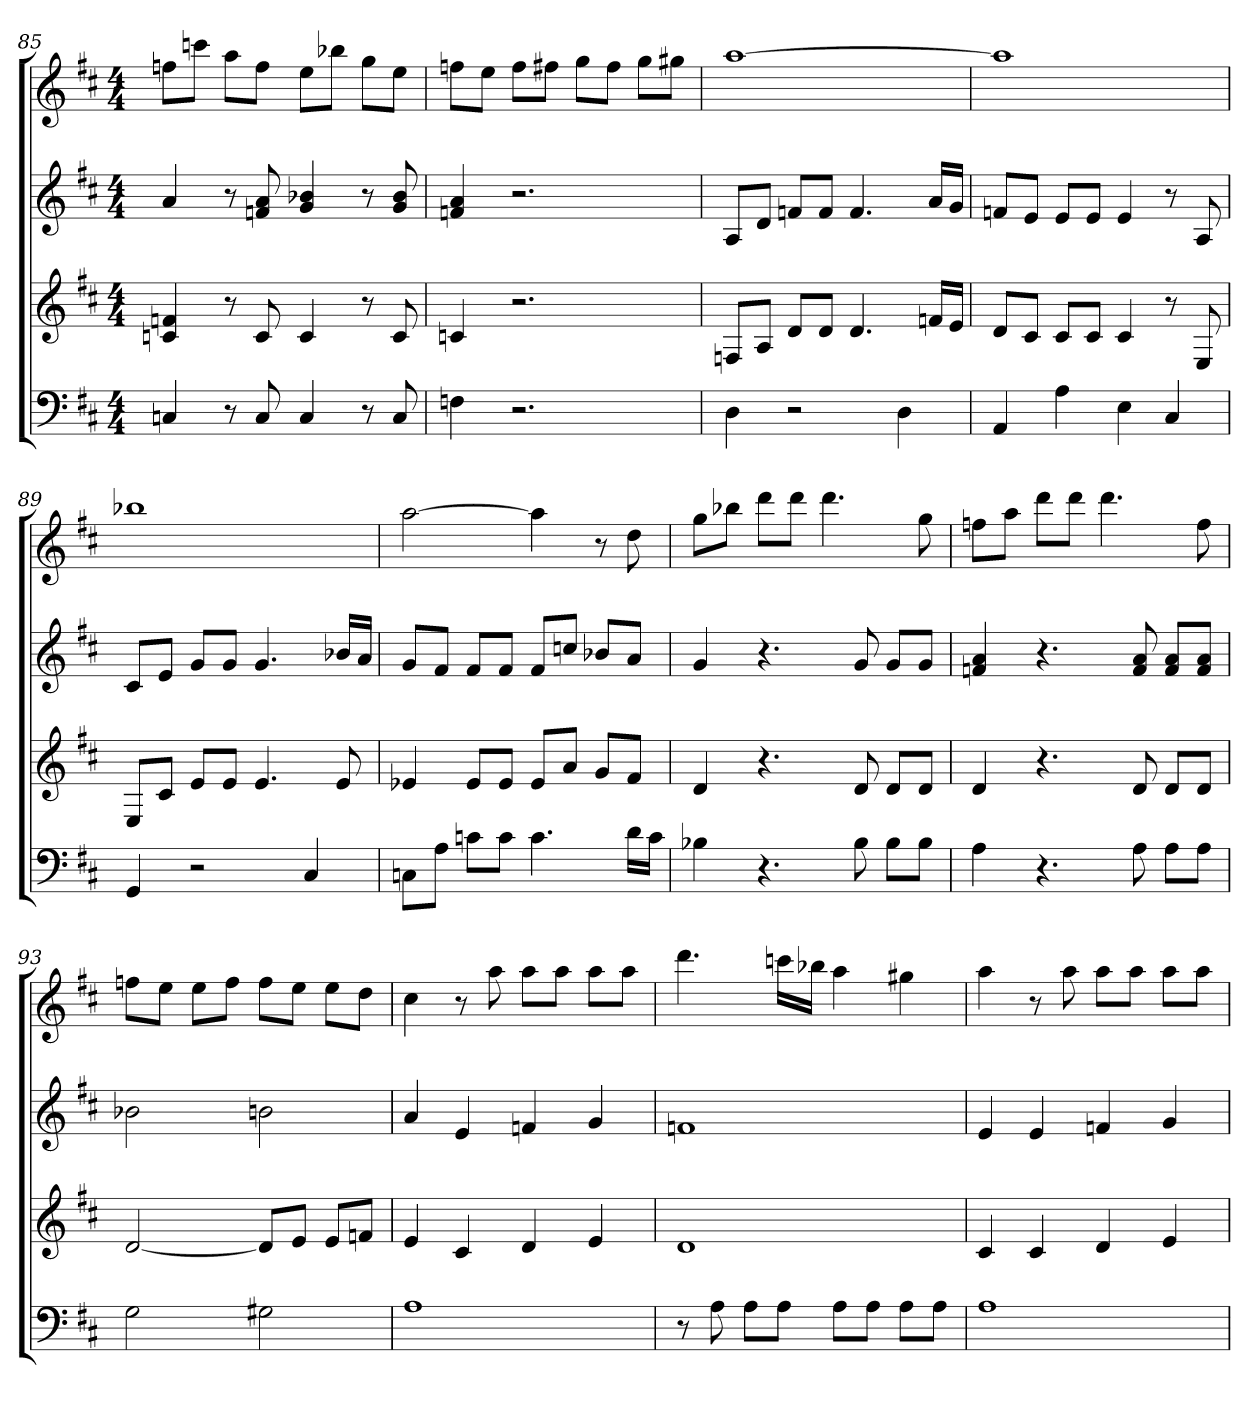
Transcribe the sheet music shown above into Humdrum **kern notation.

**kern	**kern	**kern	**kern
*part4	*part3	*part2	*part1
*staff4	*staff3	*staff2	*staff1
*k[f#c#]	*k[f#c#]	*k[f#c#]	*k[f#c#]
*D:	*D:	*D:	*D:
*M4/4	*M4/4	*M4/4	*M4/4
=85	=85	=85	=85
4Cn	4cn 4fn	4a	8ffnL
.	.	.	8cccnJ
8r	8r	8r	8aaL
8C	8c	8fn 8a	8ffJ
4C	4c	4g 4b-X	8eeL
.	.	.	8bb-XJ
8r	8r	8r	8ggL
8C	8c	8g 8b-	8eeJ
=86	=86	=86	=86
4Fn	4cn	4fn 4a	8ffnL
.	.	.	8eeJ
2.r	2.r	2.r	8ffL
.	.	.	8ff#XJ
.	.	.	8ggL
.	.	.	8ff#J
.	.	.	8ggL
.	.	.	8gg#XJ
=87	=87	=87	=87
4D	8FnL	8AL	[1aa
.	8AJ	8dJ	.
2r	8dL	8fnL	.
.	8dJ	8fJ	.
.	4.d	4.f	.
4D	.	.	.
.	16fnLL	16aLL	.
.	16eJJ	16gJJ	.
=88	=88	=88	=88
4AA	8dL	8fnL	1aa]
.	8c#J	8eJ	.
4A	8c#L	8eL	.
.	8c#J	8eJ	.
4E	4c#	4e	.
4C#	8r	8r	.
.	8E	8A	.
=89	=89	=89	=89
4GG	8EL	8c#L	1bb-X
.	8c#J	8eJ	.
2r	8eL	8gL	.
.	8eJ	8gJ	.
.	4.e	4.g	.
4C#	.	.	.
.	8e	16b-XLL	.
.	.	16aJJ	.
=90	=90	=90	=90
8CnL	4e-X	8gL	[2aa
8AJ	.	8f#J	.
8cnL	8e-L	8f#L	.
8cJ	8e-J	8f#J	.
4.c	8e-L	8f#L	4aa]
.	8aJ	8ccnJ	.
.	8gL	8b-XL	8r
16dLL	8f#J	8aJ	8dd
16cJJ	.	.	.
=91	=91	=91	=91
4B-X	4d	4g	8ggL
.	.	.	8bb-XJ
4.r	4.r	4.r	8dddL
.	.	.	8dddJ
.	.	.	4.ddd
8B-	8d	8g	.
8B-L	8dL	8gL	.
8B-J	8dJ	8gJ	8gg
=92	=92	=92	=92
4A	4d	4fn 4a	8ffnL
.	.	.	8aaJ
4.r	4.r	4.r	8dddL
.	.	.	8dddJ
.	.	.	4.ddd
8A	8d	8f 8a	.
8AL	8dL	8f 8aL	.
8AJ	8dJ	8f 8aJ	8ff
=93	=93	=93	=93
2G	[2d	2b-X	8ffnL
.	.	.	8eeJ
.	.	.	8eeL
.	.	.	8ffJ
2G#X	8dL]	2bn	8ffL
.	8eJ	.	8eeJ
.	8eL	.	8eeL
.	8fnJ	.	8ddJ
=94	=94	=94	=94
1A	4e	4a	4cc#
.	4c#	4e	8r
.	.	.	8aa
.	4d	4fn	8aaL
.	.	.	8aaJ
.	4e	4g	8aaL
.	.	.	8aaJ
=95	=95	=95	=95
8r	1d	1fn	4.ddd
8A	.	.	.
8AL	.	.	.
8AJ	.	.	16cccnLL
.	.	.	16bb-XJJ
8AL	.	.	4aa
8AJ	.	.	.
8AL	.	.	4gg#X
8AJ	.	.	.
=96	=96	=96	=96
1A	4c#	4e	4aa
.	4c#	4e	8r
.	.	.	8aa
.	4d	4fn	8aaL
.	.	.	8aaJ
.	4e	4g	8aaL
.	.	.	8aaJ
=	=	=	=
*-	*-	*-	*-
